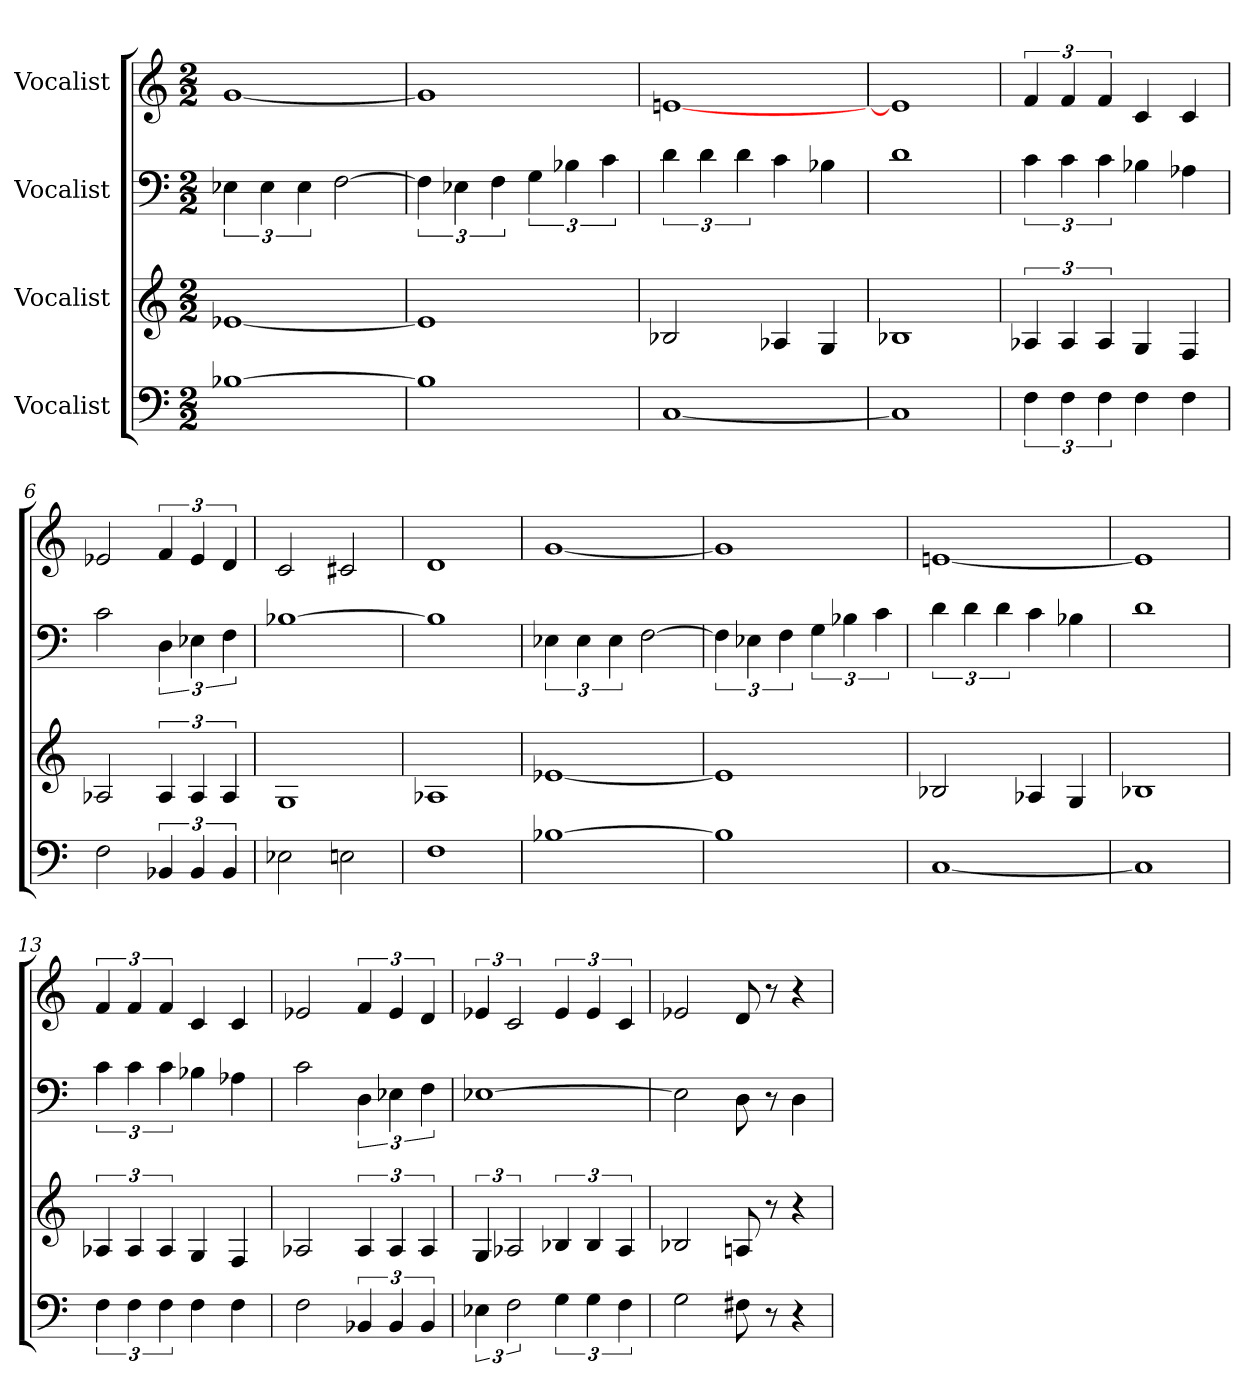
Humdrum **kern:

**kern	**kern	**kern	**kern
*part4	*part3	*part2	*part1
*staff4	*staff3	*staff2	*staff1
*I"Vocalist	*I"Vocalist	*I"Vocalist	*I"Vocalist
*M2/2	*M2/2	*M2/2	*M2/2
=1	=1	=1	=1
[1B-X	[1e-X	6E-X	[1g
.	.	6E-	.
.	.	6E-	.
.	.	[2F	.
=2	=2	=2	=2
1B-]	1e-]	6F]	1g]
.	.	6E-X	.
.	.	6F	.
.	.	6G	.
.	.	6B-X	.
.	.	6c	.
=3	=3	=3	=3
[1C	2B-X	6d	[1en
.	.	6d	.
.	.	6d	.
.	4A-X	4c	.
.	4G	4B-X	.
=4	=4	=4	=4
1C]	1B-X	1d	1e-]
=5	=5	=5	=5
6F	6A-X	6c	6f
6F	6A-	6c	6f
6F	6A-	6c	6f
4F	4G	4B-X	4c
4F	4F	4A-X	4c
=6	=6	=6	=6
2F	2A-X	2c	2e-X
6BB-X	6A-	6D	6f
6BB-	6A-	6E-X	6e-
6BB-	6A-	6F	6d
=7	=7	=7	=7
2E-X	1G	[1B-X	2c
2En	.	.	2c#X
=8	=8	=8	=8
1F	1A-X	1B-]	1d
=9	=9	=9	=9
[1B-X	[1e-X	6E-X	[1g
.	.	6E-	.
.	.	6E-	.
.	.	[2F	.
=10	=10	=10	=10
1B-]	1e-]	6F]	1g]
.	.	6E-X	.
.	.	6F	.
.	.	6G	.
.	.	6B-X	.
.	.	6c	.
=11	=11	=11	=11
[1C	2B-X	6d	[1en
.	.	6d	.
.	.	6d	.
.	4A-X	4c	.
.	4G	4B-X	.
=12	=12	=12	=12
1C]	1B-X	1d	1e]
=13	=13	=13	=13
6F	6A-X	6c	6f
6F	6A-	6c	6f
6F	6A-	6c	6f
4F	4G	4B-X	4c
4F	4F	4A-X	4c
=14	=14	=14	=14
2F	2A-X	2c	2e-X
6BB-X	6A-	6D	6f
6BB-	6A-	6E-X	6e-
6BB-	6A-	6F	6d
=15	=15	=15	=15
6E-X	6G	[1E-X	6e-X
3F	3A-X	.	3c
6G	6B-X	.	6e-
6G	6B-	.	6e-
6F	6A-	.	6c
=16	=16	=16	=16
2G	2B-X	2E-]	2e-X
8F#X	8An	8D	8d
8r	8r	8r	8r
4r	4r	4D	4r
=	=	=	=
*-	*-	*-	*-
